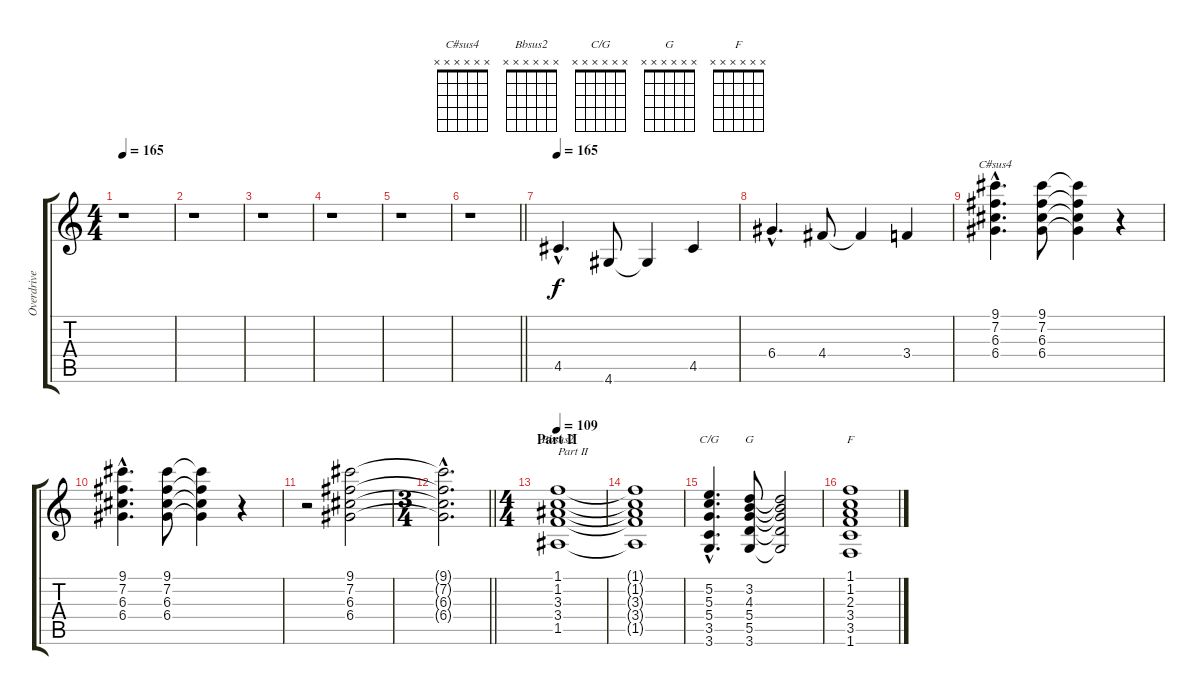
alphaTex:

\track ("Overdrive Gtr." "Overdrive ") {instrument overdrivenguitar}
\staff {score tabs}
\tuning (E4 B3 G3 D3 A2 E2) {hide}
\chord ("C#sus4" x x x x x x) {firstfret 0}
\chord ("Bbsus2" x x x x x x) {firstfret 0}
\chord ("C/G" x x x x x x) {firstfret 0}
\chord ("G" x x x x x x) {firstfret 0}
\chord ("F" x x x x x x) {firstfret 0}
\ts (4 4)
\tempo 165
\clef g2
\ks c
r.1{dy f} |
r.1 |
r.1 |
r.1 |
r.1 |
\barLineRight lightlight
r.1 |
\tempo 165
4.5{hac}.4{d} 4.6.8 4.6{t}.4 4.5.4 |
6.4{hac}.4{d} 4.4.8 4.4{t}.4 3.4.4 |
(9.1{hac} 7.2{hac} 6.3{hac} 6.4{hac}).4{d ch "C#sus4"} (9.1 7.2 6.3 6.4).8 (9.1{t} 7.2{t} 6.3{t} 6.4{t}).4 r.4 |
(9.1{hac} 7.2{hac} 6.3{hac} 6.4{hac}).4{d} (9.1 7.2 6.3 6.4).8 (9.1{t} 7.2{t} 6.3{t} 6.4{t}).4 r.4 |
r.2 (9.1 7.2 6.3 6.4).2 |
\ts (3 4)
\barLineRight lightlight
(9.1{hac t} 7.2{hac t} 6.3{hac t} 6.4{hac t}).2{d} |
\ts (4 4)
\section ("" "Part II")
\tempo 109
(1.1 1.2 3.3 3.4 1.5).1{ch "Bbsus2" txt "Part II"} |
(1.1{t} 1.2{t} 3.3{t} 3.4{t} 1.5{t}).1 |
(5.2{hac} 5.3{hac} 5.4{hac} 3.5{hac} 3.6{hac}).4{d ch "C/G"} (3.2 4.3 5.4 5.5 3.6).8{ch "G"} (3.2{t} 4.3{t} 5.4{t} 5.5{t} 3.6{t}).2 |
(1.1 1.2 2.3 3.4 3.5 1.6).1{ch "F"}
